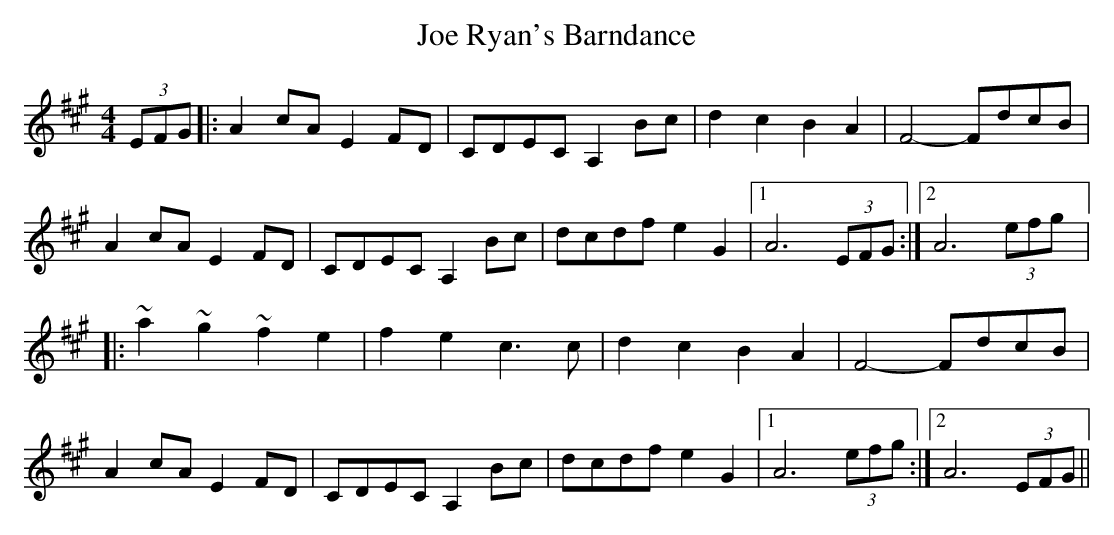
X:1
T:Joe Ryan's Barndance
M:4/4
L:1/8
K:A
(3EFG |: A2cA E2FD | CDEC A,2Bc | d2c2B2A2 | F4- FdcB |
!A2cA E2FD | CDEC A,2Bc | dcdf e2G2 |1 A6 (3EFG :|2 A6 (3efg |:
!~a2 ~g2 ~f2 e2 | f2 e2 c3c | d2 c2 B2 A2 | F4- FdcB |
!A2cA E2FD | CDEC A,2Bc | dcdf e2G2 |1 A6 (3efg :|2 A6 (3EFG ||
